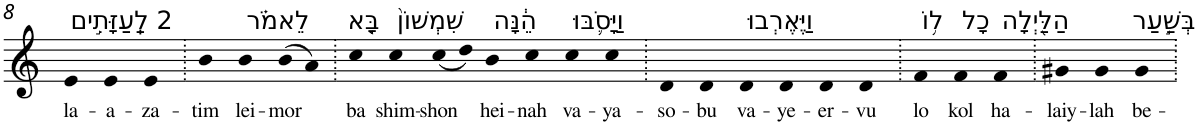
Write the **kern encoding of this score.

**kern	**text
*part1	*part1
*staff1	*staff1
*I"Piano	*
*I'Pno	*
!!LO:PB:g=z
*clefG2	*
*k[]	*
=8	=8
!LO:TX:a:t=2 לַֽעַזָּתִ֣ים	!
!	!LO:LY:b
4e	la-
!	!LO:LY:b
4e	-a-
!	!LO:LY:b
4e	-za-
=9.	=9.
!	!LO:LY:b
4b	-tim
!LO:TX:a:t=לֵאמֹ֗ר	!
!	!LO:LY:b
4b	lei-
!	!LO:LY:b
(>8b	-mor
8a)	.
=10.	=10.
!LO:TX:a:t=בָּ֤א	!
!	!LO:LY:b
4cc	ba
!LO:TX:a:t=שִׁמְשׁוֹן֙	!
!	!LO:LY:b
4cc	shim-
!	!LO:LY:b
(<8cc	-shon
8dd)	.
!LO:TX:a:t=הֵ֔נָּה	!
!	!LO:LY:b
4b	hei-
!	!LO:LY:b
4cc	-nah
!LO:TX:a:t=וַיָּסֹ֛בּוּ	!
!	!LO:LY:b
4cc	va-
!	!LO:LY:b
4cc	-ya-
=11.	=11.
!	!LO:LY:b
4d	-so-
!	!LO:LY:b
4d	-bu
!LO:TX:a:t=וַיֶּאֶרְבוּ	!
!	!LO:LY:b
4d	va-
!	!LO:LY:b
4d	-ye-
!	!LO:LY:b
4d	-er-
!	!LO:LY:b
4d	-vu
=12.	=12.
!LO:TX:a:t=ל֥וֹ	!
!	!LO:LY:b
4f	lo
!LO:TX:a:t=כָל	!
!	!LO:LY:b
4f	kol
!LO:TX:a:t=הַלַּ֖יְלָה	!
!	!LO:LY:b
4f	ha-
=13.	=13.
!	!LO:LY:b
4g#X	-laiy-
!	!LO:LY:b
4g#	-lah
!LO:TX:a:t=בְּשַׁ֣עַר	!
!	!LO:LY:b
4g#	be-
=.	=.
*-	*-
